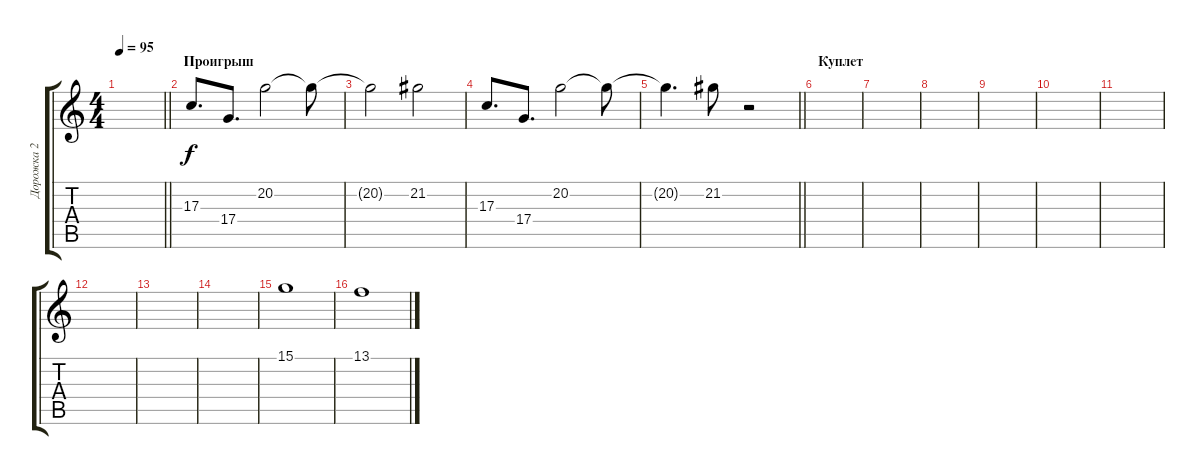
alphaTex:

\track ("Дорожка 2" "Дорожка 2") {instrument pad8sweep}
\staff {score tabs}
\tuning (E4 B3 G3 D3 A2 E2) {hide}
\ts (4 4)
\tempo 95
\clef g2
\barLineRight lightlight
\ks c
|
\section ("" "Проигрыш ")
17.3.8{d volume 16 instrument pad8sweep} 17.4.8{d} 20.2.2 20.2{t}.8 |
20.2{t}.2 21.2.2 |
17.3.8{d} 17.4.8{d} 20.2.2 20.2{t}.8 |
\barLineRight lightlight
20.2{t}.4{d} 21.2.8 r.2 |
\section ("" "Куплет")
|
|
|
|
|
|
|
|
|
15.1.1{volume 15 instrument fx6goblins} |
13.1.1
